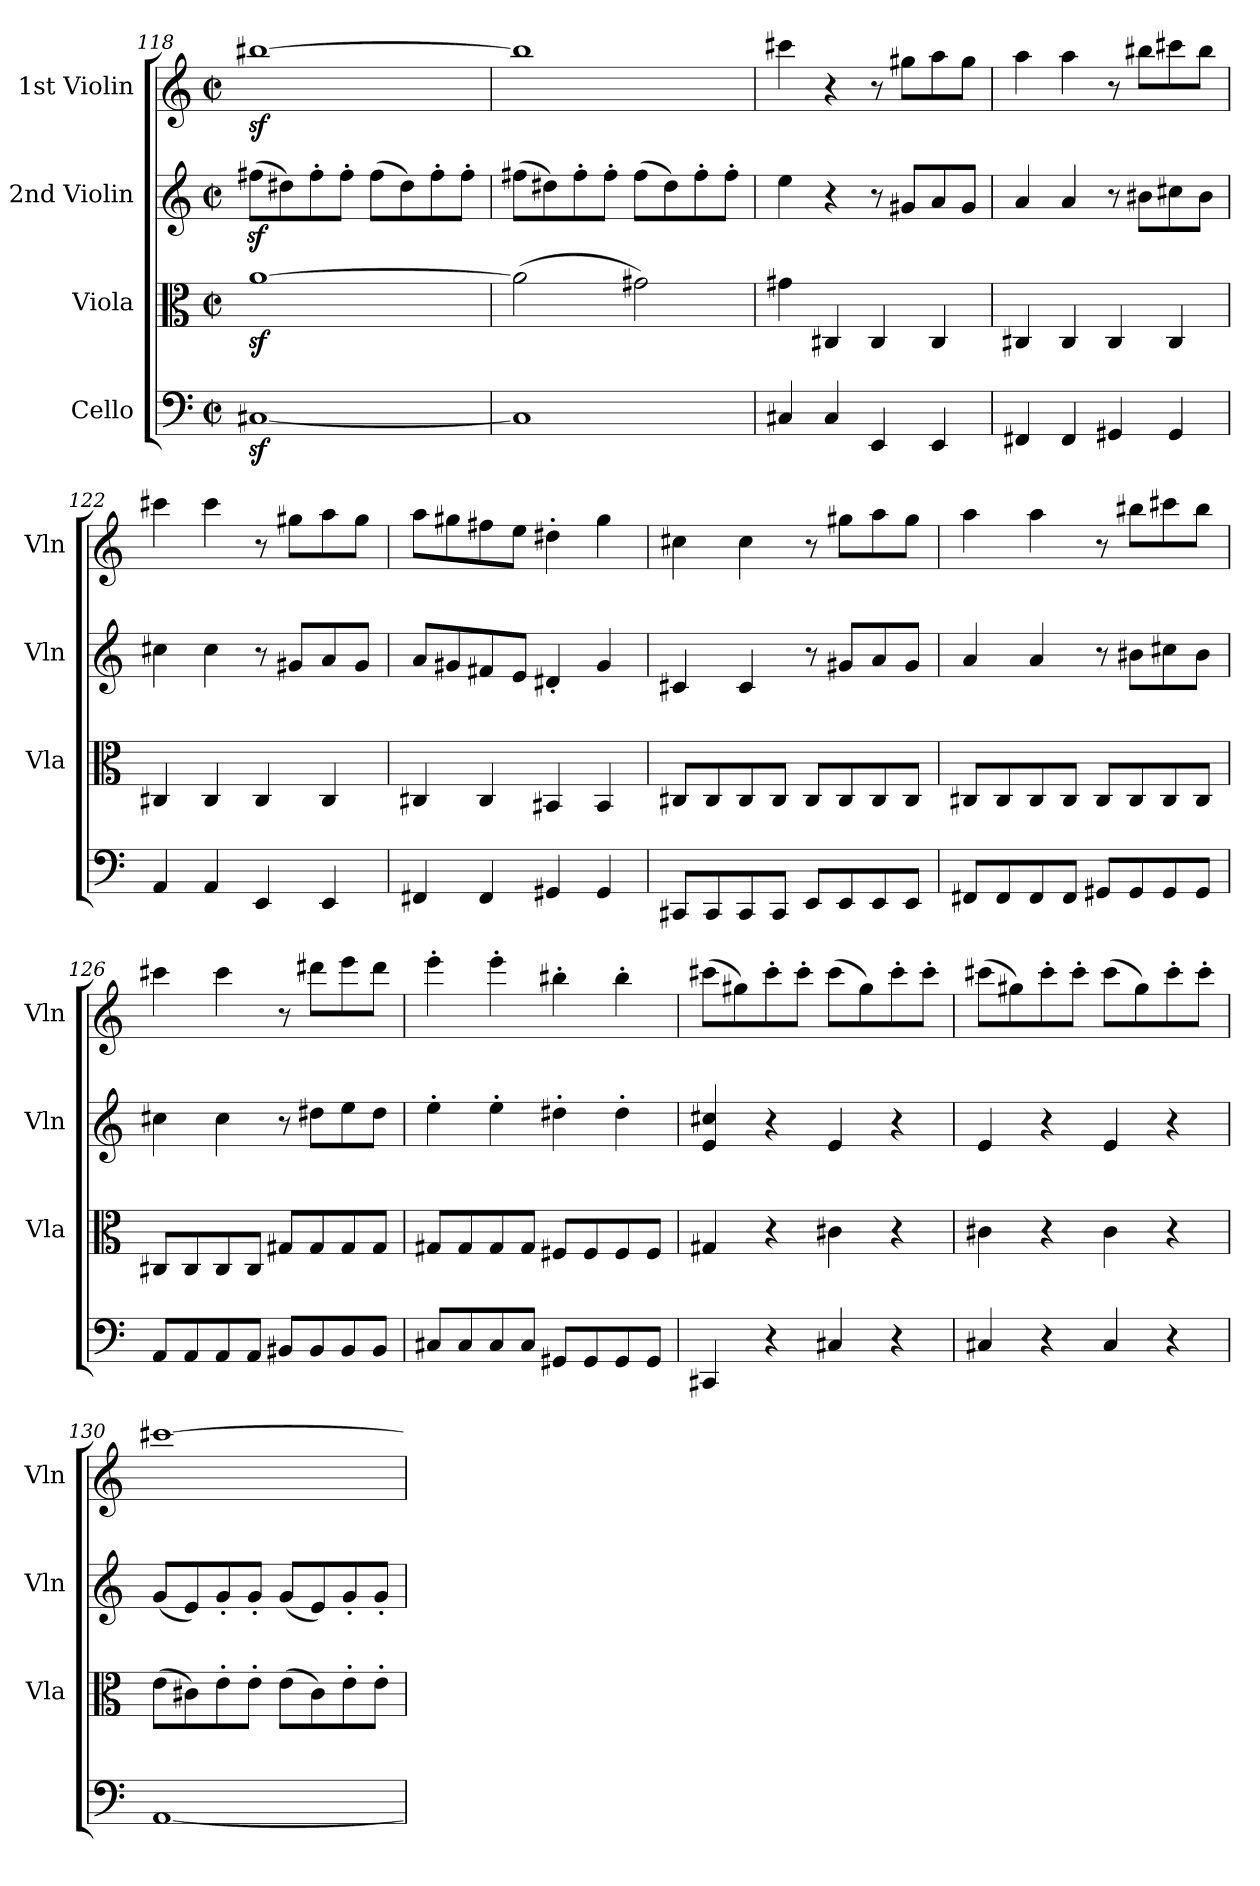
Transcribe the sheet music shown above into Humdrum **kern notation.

**kern	**kern	**kern	**kern
*part4	*part3	*part2	*part1
*staff4	*staff3	*staff2	*staff1
*I"Cello	*I"Viola	*I"2nd Violin	*I"1st Violin
*	*I'Vla	*I'Vln	*I'Vln
*clefF4	*clefC3	*clefG2	*clefG2
*k[]	*k[]	*k[]	*k[]
*C:	*C:	*C:	*C:
*M2/2	*M2/2	*M2/2	*M2/2
*met(c|)	*met(c|)	*met(c|)	*met(c|)
=118	=118	=118	=118
[1C#Xz<	[1az<	(>8ff#Xz<\L	[1bb#Xz<
.	.	8dd#X\)	.
.	.	8ff#'>\	.
.	.	8ff#'>\J	.
.	.	(>8ff#\L	.
.	.	8dd#\)	.
.	.	8ff#'>\	.
.	.	8ff#'>\J	.
=119	=119	=119	=119
1C#]	(>2a\]	(>8ff#X\L	1bb#]
.	.	8dd#X\)	.
.	.	8ff#'>\	.
.	.	8ff#'>\J	.
.	2g#X\)	(>8ff#\L	.
.	.	8dd#\)	.
.	.	8ff#'>\	.
.	.	8ff#'>\J	.
=120	=120	=120	=120
4C#X/	4g#X\	4ee\	4ccc#X\
4C#/	4C#X/	4r	4r
4EE/	4C#/	8r	8r
.	.	8g#X/L	8gg#X\L
4EE/	4C#/	8a/	8aa\
.	.	8g#/J	8gg#\J
=121	=121	=121	=121
4FF#X/	4C#X/	4a/	4aa\
4FF#/	4C#/	4a/	4aa\
4GG#X/	4C#/	8r	8r
.	.	8b#X\L	8bb#X\L
4GG#/	4C#/	8cc#X\	8ccc#X\
.	.	8b#\J	8bb#\J
=122	=122	=122	=122
4AA/	4C#X/	4cc#X\	4ccc#X\
4AA/	4C#/	4cc#\	4ccc#\
4EE/	4C#/	8r	8r
.	.	8g#X/L	8gg#X\L
4EE/	4C#/	8a/	8aa\
.	.	8g#/J	8gg#\J
=123	=123	=123	=123
4FF#X/	4C#X/	8a/L	8aa\L
.	.	8g#X/	8gg#X\
4FF#/	4C#/	8f#X/	8ff#X\
.	.	8e/J	8ee\J
4GG#X/	4BB#X/	4d#X'</	4dd#X'>\
4GG#/	4BB#/	4g#/	4gg#\
!!LO:PB:g=z
=124	=124	=124	=124
8CC#X/L	8C#X/L	4c#X/	4cc#X\
8CC#/	8C#/	.	.
8CC#/	8C#/	4c#/	4cc#\
8CC#/J	8C#/J	.	.
8EE/L	8C#/L	8r	8r
8EE/	8C#/	8g#X/L	8gg#X\L
8EE/	8C#/	8a/	8aa\
8EE/J	8C#/J	8g#/J	8gg#\J
=125	=125	=125	=125
8FF#X/L	8C#X/L	4a/	4aa\
8FF#/	8C#/	.	.
8FF#/	8C#/	4a/	4aa\
8FF#/J	8C#/J	.	.
8GG#X/L	8C#/L	8r	8r
8GG#/	8C#/	8b#X\L	8bb#X\L
8GG#/	8C#/	8cc#X\	8ccc#X\
8GG#/J	8C#/J	8b#\J	8bb#\J
=126	=126	=126	=126
8AA/L	8C#X/L	4cc#X\	4ccc#X\
8AA/	8C#/	.	.
8AA/	8C#/	4cc#\	4ccc#\
8AA/J	8C#/J	.	.
8BB#X/L	8G#X/L	8r	8r
8BB#/	8G#/	8dd#X\L	8ddd#X\L
8BB#/	8G#/	8ee\	8eee\
8BB#/J	8G#/J	8dd#\J	8ddd#\J
=127	=127	=127	=127
8C#X/L	8G#X/L	4ee'>\	4eee'>\
8C#/	8G#/	.	.
8C#/	8G#/	4ee'>\	4eee'>\
8C#/J	8G#/J	.	.
8GG#X/L	8F#X/L	4dd#X'>\	4bb#X'>\
8GG#/	8F#/	.	.
8GG#/	8F#/	4dd#'>\	4bb#'>\
8GG#/J	8F#/J	.	.
=128	=128	=128	=128
4CC#X/	4G#X/	4e/ 4cc#X/	(>8ccc#X\L
.	.	.	8gg#X\)
4r	4r	4r	8ccc#'>\
.	.	.	8ccc#'>\J
4C#X/	4c#X\	4e/	(>8ccc#\L
.	.	.	8gg#\)
4r	4r	4r	8ccc#'>\
.	.	.	8ccc#'>\J
=129	=129	=129	=129
4C#X/	4c#X\	4e/	(>8ccc#X\L
.	.	.	8gg#X\)
4r	4r	4r	8ccc#'>\
.	.	.	8ccc#'>\J
4C#/	4c#\	4e/	(>8ccc#\L
.	.	.	8gg#\)
4r	4r	4r	8ccc#'>\
.	.	.	8ccc#'>\J
=130	=130	=130	=130
[1AA	(>8e\L	(<8g/L	[1ccc#X
.	8c#X\)	8e/)	.
.	8e'>\	8g'</	.
.	8e'>\J	8g'</J	.
.	(>8e\L	(<8g/L	.
.	8c#\)	8e/)	.
.	8e'>\	8g'</	.
.	8e'>\J	8g'</J	.
=	=	=	=
*-	*-	*-	*-
